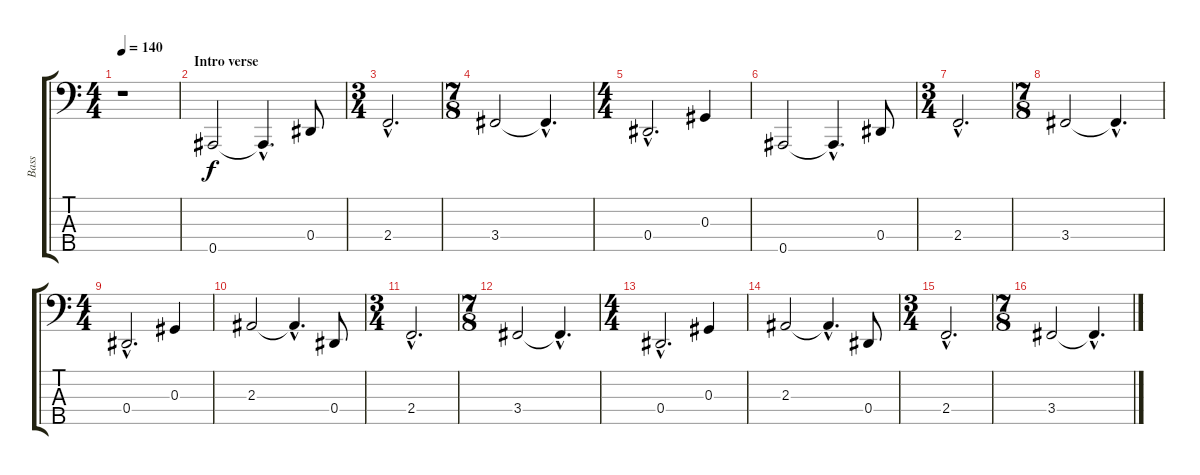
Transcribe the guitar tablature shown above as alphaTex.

\track ("Bass" "Bass") {instrument electricbasspick}
\staff {score tabs}
\tuning (Gb2 Db2 Ab1 Eb1 Bb0) {hide}
\ts (4 4)
\tempo 140
\clef f4
\ks c
r.1{dy f instrument electricbasspick} |
\section ("" "Intro verse")
0.5.2 0.5{hac t}.4{d} 0.4.8 |
\ts (3 4)
2.4{hac}.2{d} |
\ts (7 8)
3.4.2 3.4{hac t}.4{d} |
\ts (4 4)
0.4{hac}.2{d} 0.3.4 |
0.5.2 0.5{hac t}.4{d} 0.4.8 |
\ts (3 4)
2.4{hac}.2{d} |
\ts (7 8)
3.4.2 3.4{hac t}.4{d} |
\ts (4 4)
0.4{hac}.2{d} 0.3.4 |
2.3.2 2.3{hac t}.4{d} 0.4.8 |
\ts (3 4)
2.4{hac}.2{d} |
\ts (7 8)
3.4.2 3.4{hac t}.4{d} |
\ts (4 4)
0.4{hac}.2{d} 0.3.4 |
2.3.2 2.3{hac t}.4{d} 0.4.8 |
\ts (3 4)
2.4{hac}.2{d} |
\ts (7 8)
3.4.2 3.4{hac t}.4{d}
